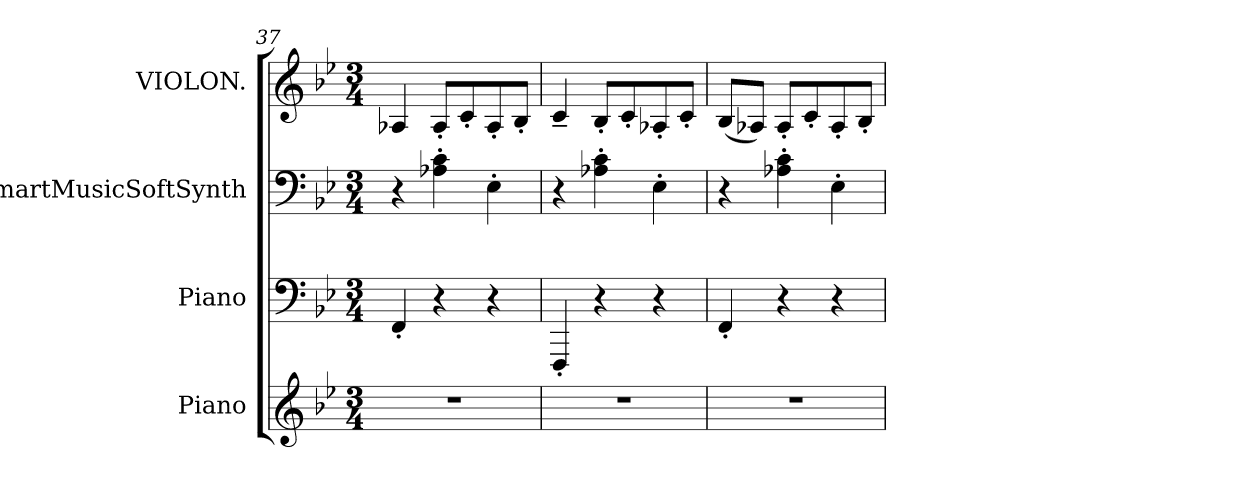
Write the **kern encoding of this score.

**kern	**kern	**kern	**kern
*part4	*part3	*part2	*part1
*staff4	*staff3	*staff2	*staff1
*I"Piano	*I"Piano	*I"SmartMusicSoftSynth	*I"VIOLON.
*I'P.	*	*	*
*clefG2	*clefF4	*clefF4	*clefG2
*k[b-e-]	*k[b-e-]	*k[b-e-]	*k[b-e-]
*B-:	*B-:	*B-:	*B-:
*M3/4	*M3/4	*M3/4	*M3/4
=37	=37	=37	=37
2.r	4FF'/	4r	4A-X/
.	4r	4A-X'\ 4c'\	8A-'/L
.	.	.	8c'/
.	4r	4E-'\	8A-'/
.	.	.	8B-'/J
=38	=38	=38	=38
2.r	4FFF'/	4r	4c~/
.	4r	4A-X'\ 4c'\	8B-'/L
.	.	.	8c'/
.	4r	4E-'\	8A-X'/
.	.	.	8c'/J
=39	=39	=39	=39
2.r	4FF'/	4r	(8B-/L
.	.	.	8A-X/J)
.	4r	4A-X'\ 4c'\	8A-'/L
.	.	.	8c'/
.	4r	4E-'\	8A-'/
.	.	.	8B-'/J
=	=	=	=
*-	*-	*-	*-
